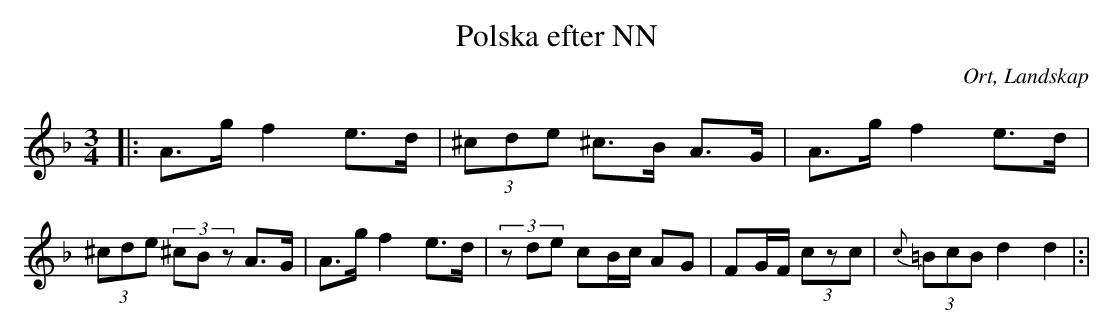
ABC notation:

X:1
T:Polska efter NN
O:Ort, Landskap
M:3/4
L:1/8
K:Dm
|: A>g f2 e>d|(3^cde ^c>B A>G|A>g f2 e>d|(3^cde (3^cBz A>G|A>g f2 e>d|(3zde cB/c/ AG|FG/F/ (3czc|{c}(3=BcB d2 d2|:|
